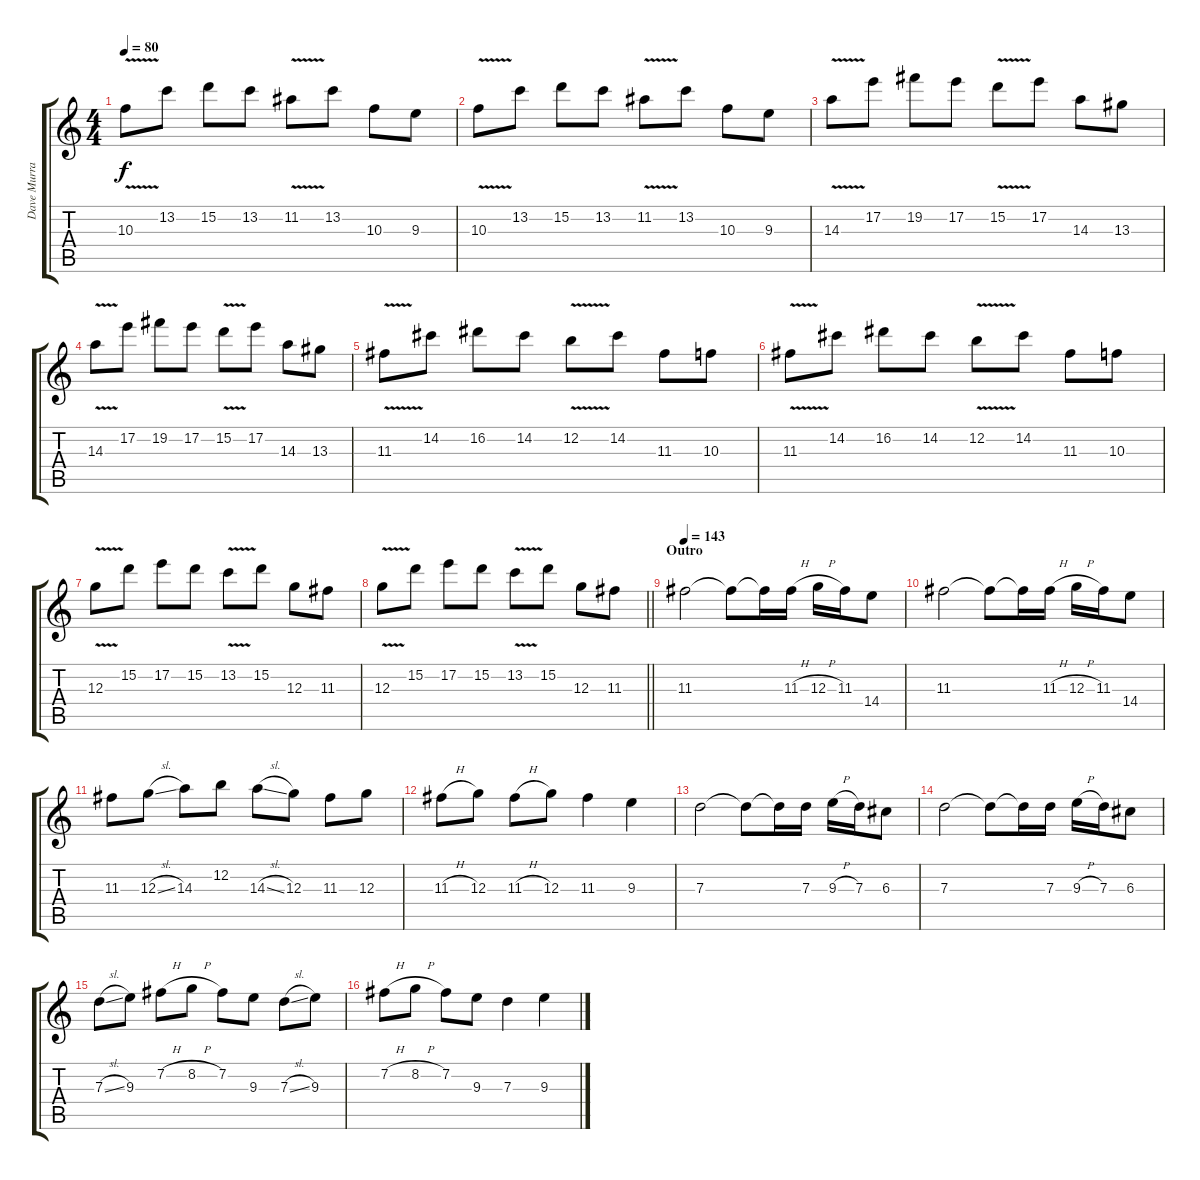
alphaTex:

\track ("Dave Murray" "Dave Murra") {instrument overdrivenguitar}
\staff {score tabs}
\tuning (E4 B3 G3 D3 A2 E2) {hide}
\ts (4 4)
\tempo 80
\clef g2
\ks c
10.3{v}.8{dy f} 13.2.8 15.2.8 13.2.8 11.2{v}.8 13.2.8 10.3.8 9.3.8 |
10.3{v}.8 13.2.8 15.2.8 13.2.8 11.2{v}.8 13.2.8 10.3.8 9.3.8 |
14.3{v}.8 17.2.8 19.2.8 17.2.8 15.2{v}.8 17.2.8 14.3.8 13.3.8 |
14.3{v}.8 17.2.8 19.2.8 17.2.8 15.2{v}.8 17.2.8 14.3.8 13.3.8 |
11.3{v}.8 14.2.8 16.2.8 14.2.8 12.2{v}.8 14.2.8 11.3.8 10.3.8 |
11.3{v}.8 14.2.8 16.2.8 14.2.8 12.2{v}.8 14.2.8 11.3.8 10.3.8 |
12.3{v}.8 15.2.8 17.2.8 15.2.8 13.2{v}.8 15.2.8 12.3.8 11.3.8 |
\barLineRight lightlight
12.3{v}.8 15.2.8 17.2.8 15.2.8 13.2{v}.8 15.2.8 12.3.8 11.3.8 |
\section ("" "Outro")
\tempo 143
11.3.2 11.3{t}.8 11.3{t}.16 11.3{h}.16 12.3{h}.16 11.3.16 14.4.8 |
11.3.2 11.3{t}.8 11.3{t}.16 11.3{h}.16 12.3{h}.16 11.3.16 14.4.8 |
11.3.8 12.3{sl}.8 14.3.8 12.2.8 14.3{sl}.8 12.3.8 11.3.8 12.3.8 |
11.3{h}.8 12.3.8 11.3{h}.8 12.3.8 11.3.4 9.3.4 |
7.3.2 7.3{t}.8 7.3{t}.16 7.3.16 9.3{h}.16 7.3.16 6.3.8 |
7.3.2 7.3{t}.8 7.3{t}.16 7.3.16 9.3{h}.16 7.3.16 6.3.8 |
7.3{sl}.8 9.3.8 7.2{h}.8 8.2{h}.8 7.2.8 9.3.8 7.3{sl}.8 9.3.8 |
7.2{h}.8 8.2{h}.8 7.2.8 9.3.8 7.3.4 9.3.4
